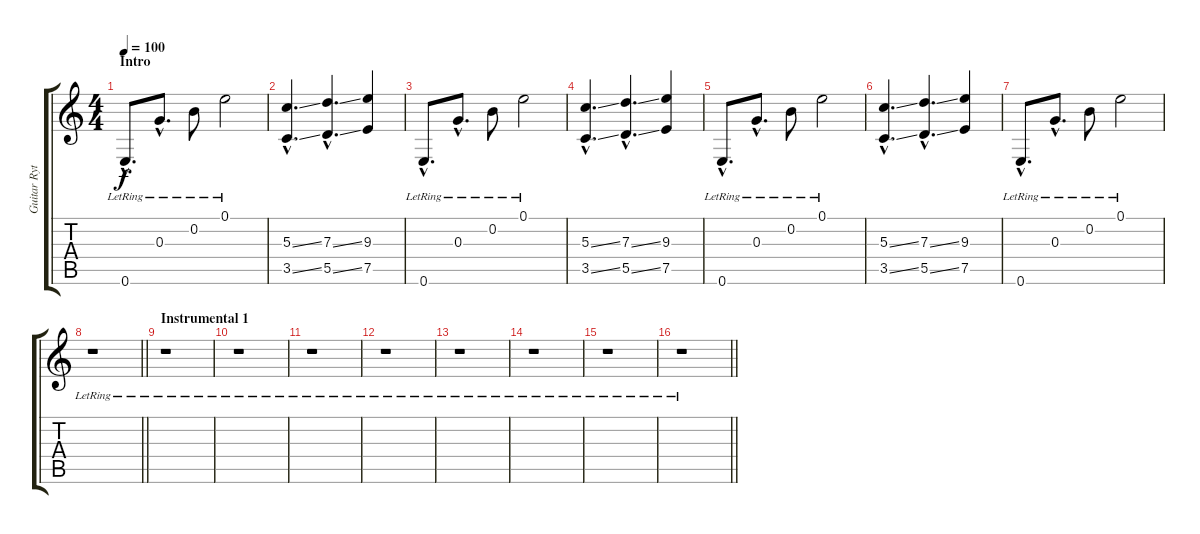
\track ("Guitar Rythm (Clean) 2" "Guitar Ryt") {instrument acousticguitarsteel}
\staff {score tabs}
\tuning (E4 B3 G3 D3 A2 E2) {hide}
\ts (4 4)
\section ("" "Intro")
\tempo 100
\clef g2
\ks c
0.6{hac lr}.8{d dy f instrument acousticguitarsteel} 0.3{hac lr}.8{d} 0.2{lr}.8 0.1{lr}.2 |
(5.3{ss hac} 3.5{ss hac}).4{d} (7.3{ss hac} 5.5{ss hac}).4{d} (9.3 7.5).4 |
0.6{hac lr}.8{d} 0.3{hac lr}.8{d} 0.2{lr}.8 0.1{lr}.2 |
(5.3{ss hac} 3.5{ss hac}).4{d} (7.3{ss hac} 5.5{ss hac}).4{d} (9.3 7.5).4 |
0.6{hac lr}.8{d} 0.3{hac lr}.8{d} 0.2{lr}.8 0.1{lr}.2 |
(5.3{ss hac} 3.5{ss hac}).4{d} (7.3{ss hac} 5.5{ss hac}).4{d} (9.3 7.5).4 |
0.6{hac lr}.8{d} 0.3{hac lr}.8{d} 0.2{lr}.8 0.1{lr}.2 |
\barLineRight lightlight
r.1 |
\section ("" "Instrumental 1")
r.1 |
r.1 |
r.1 |
r.1 |
r.1 |
r.1 |
r.1 |
\barLineRight lightlight
r.1
